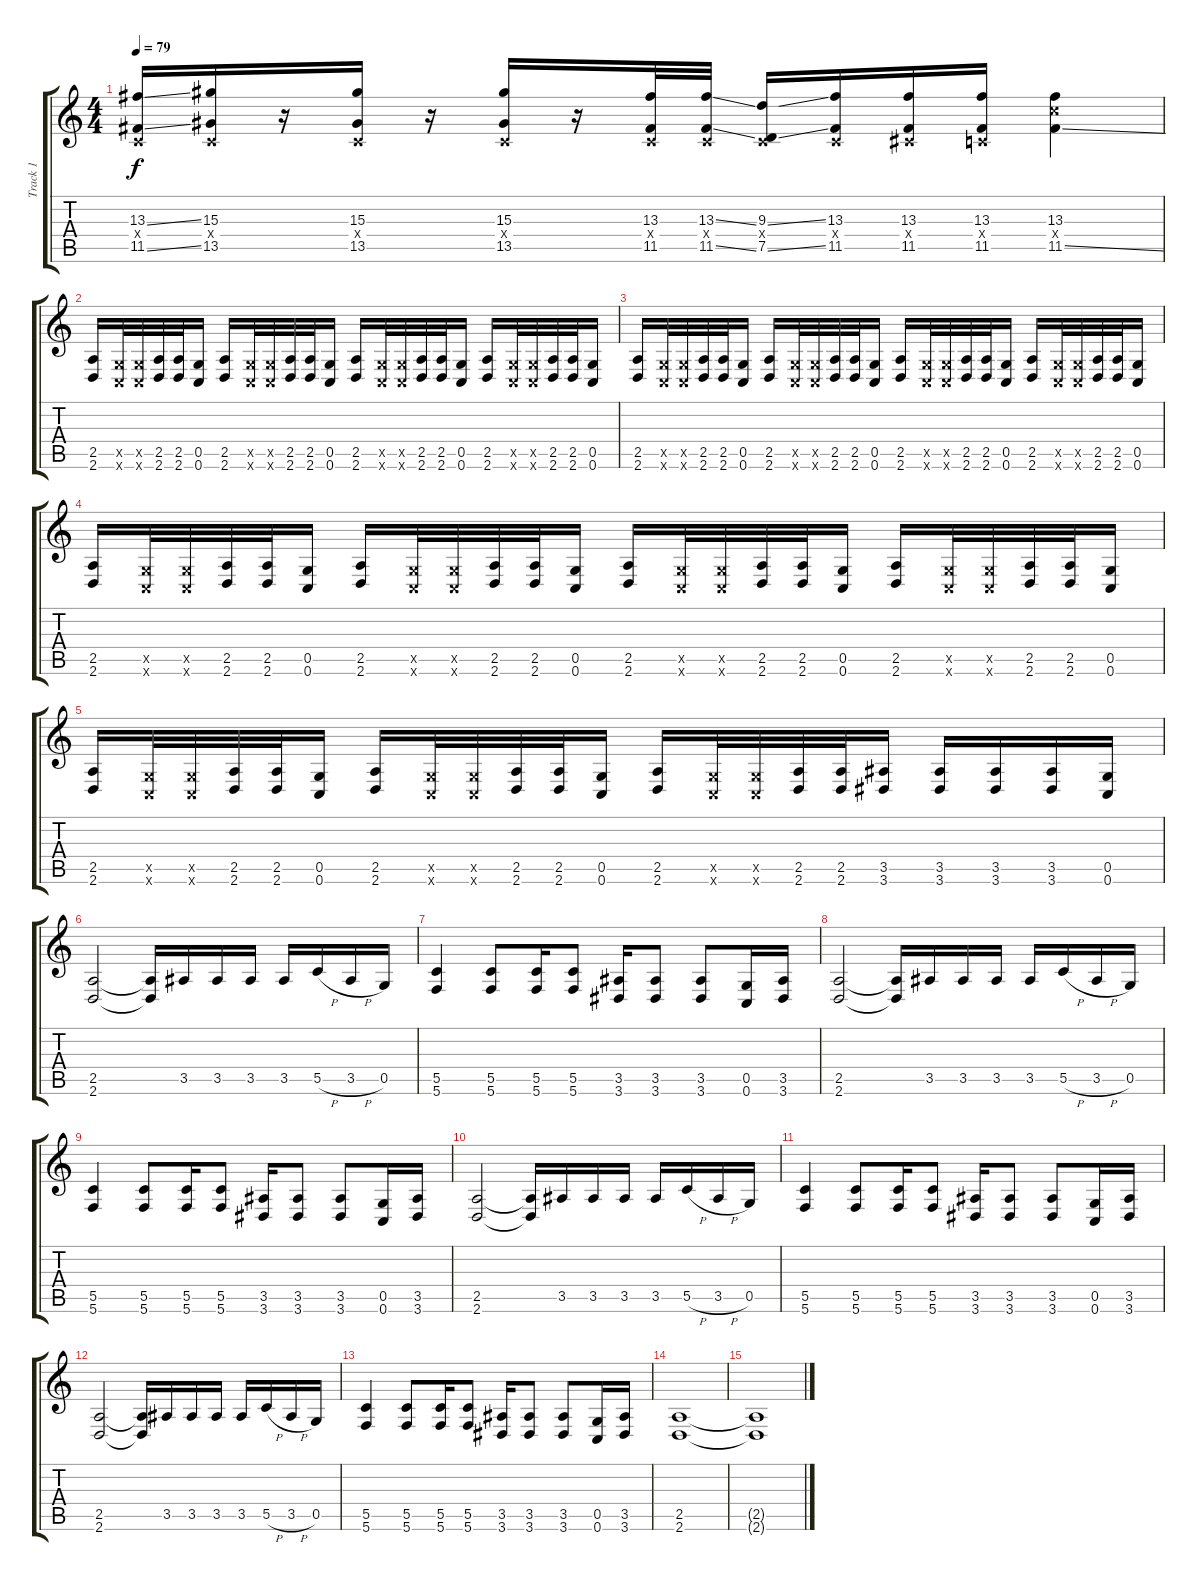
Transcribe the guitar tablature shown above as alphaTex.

\track ("Track 1" "Track 1") {instrument overdrivenguitar}
\staff {score tabs}
\tuning (D4 A3 F3 C3 G2 C2) {hide}
\ts (4 4)
\tempo 79
\clef g2
\ks c
(13.3{ss} 0.4{x} 11.5{ss}).16{dy f} (15.3 0.4{x} 13.5).16 r.16 (15.3 0.4{x} 13.5).16 r.16 (15.3 0.4{x} 13.5).16 r.16 (13.3 0.4{x} 11.5).32 (13.3{ss} 0.4{x} 11.5{ss}).32 (9.3{ss} 0.4{x} 7.5{ss}).16 (13.3 0.4{x} 11.5).16 (13.3 1.4{x} 11.5).16 (13.3 0.4{x} 11.5).16 (13.3 12.4{x} 11.5{ss}).4 |
(2.5 2.6).16 (0.5{x} 0.6{x}).32 (0.5{x} 0.6{x}).32 (2.5 2.6).32 (2.5 2.6).32 (0.5 0.6).16 (2.5 2.6).16 (0.5{x} 0.6{x}).32 (0.5{x} 0.6{x}).32 (2.5 2.6).32 (2.5 2.6).32 (0.5 0.6).16 (2.5 2.6).16 (0.5{x} 0.6{x}).32 (0.5{x} 0.6{x}).32 (2.5 2.6).32 (2.5 2.6).32 (0.5 0.6).16 (2.5 2.6).16 (0.5{x} 0.6{x}).32 (0.5{x} 0.6{x}).32 (2.5 2.6).32 (2.5 2.6).32 (0.5 0.6).16 |
(2.5 2.6).16 (0.5{x} 0.6{x}).32 (0.5{x} 0.6{x}).32 (2.5 2.6).32 (2.5 2.6).32 (0.5 0.6).16 (2.5 2.6).16 (0.5{x} 0.6{x}).32 (0.5{x} 0.6{x}).32 (2.5 2.6).32 (2.5 2.6).32 (0.5 0.6).16 (2.5 2.6).16 (0.5{x} 0.6{x}).32 (0.5{x} 0.6{x}).32 (2.5 2.6).32 (2.5 2.6).32 (0.5 0.6).16 (2.5 2.6).16 (0.5{x} 0.6{x}).32 (0.5{x} 0.6{x}).32 (2.5 2.6).32 (2.5 2.6).32 (0.5 0.6).16 |
(2.5 2.6).16 (0.5{x} 0.6{x}).32 (0.5{x} 0.6{x}).32 (2.5 2.6).32 (2.5 2.6).32 (0.5 0.6).16 (2.5 2.6).16 (0.5{x} 0.6{x}).32 (0.5{x} 0.6{x}).32 (2.5 2.6).32 (2.5 2.6).32 (0.5 0.6).16 (2.5 2.6).16 (0.5{x} 0.6{x}).32 (0.5{x} 0.6{x}).32 (2.5 2.6).32 (2.5 2.6).32 (0.5 0.6).16 (2.5 2.6).16 (0.5{x} 0.6{x}).32 (0.5{x} 0.6{x}).32 (2.5 2.6).32 (2.5 2.6).32 (0.5 0.6).16 |
(2.5 2.6).16 (0.5{x} 0.6{x}).32 (0.5{x} 0.6{x}).32 (2.5 2.6).32 (2.5 2.6).32 (0.5 0.6).16 (2.5 2.6).16 (0.5{x} 0.6{x}).32 (0.5{x} 0.6{x}).32 (2.5 2.6).32 (2.5 2.6).32 (0.5 0.6).16 (2.5 2.6).16 (0.5{x} 0.6{x}).32 (0.5{x} 0.6{x}).32 (2.5 2.6).32 (2.5 2.6).32 (3.5 3.6).16 (3.5 3.6).16 (3.5 3.6).16 (3.5 3.6).16 (0.5 0.6).16 |
(2.5 2.6).2 (2.5{t} 2.6{t}).16 3.5.16 3.5.16 3.5.16 3.5.16 5.5{h}.16 3.5{h}.16 0.5.16 |
(5.5 5.6).4 (5.5 5.6).8 (5.5 5.6).16 (5.5 5.6).8 (3.5 3.6).16 (3.5 3.6).8 (3.5 3.6).8 (0.5 0.6).16 (3.5 3.6).16 |
(2.5 2.6).2 (2.5{t} 2.6{t}).16 3.5.16 3.5.16 3.5.16 3.5.16 5.5{h}.16 3.5{h}.16 0.5.16 |
(5.5 5.6).4 (5.5 5.6).8 (5.5 5.6).16 (5.5 5.6).8 (3.5 3.6).16 (3.5 3.6).8 (3.5 3.6).8 (0.5 0.6).16 (3.5 3.6).16 |
(2.5 2.6).2 (2.5{t} 2.6{t}).16 3.5.16 3.5.16 3.5.16 3.5.16 5.5{h}.16 3.5{h}.16 0.5.16 |
(5.5 5.6).4 (5.5 5.6).8 (5.5 5.6).16 (5.5 5.6).8 (3.5 3.6).16 (3.5 3.6).8 (3.5 3.6).8 (0.5 0.6).16 (3.5 3.6).16 |
(2.5 2.6).2 (2.5{t} 2.6{t}).16 3.5.16 3.5.16 3.5.16 3.5.16 5.5{h}.16 3.5{h}.16 0.5.16 |
(5.5 5.6).4 (5.5 5.6).8 (5.5 5.6).16 (5.5 5.6).8 (3.5 3.6).16 (3.5 3.6).8 (3.5 3.6).8 (0.5 0.6).16 (3.5 3.6).16 |
(2.5 2.6).1{volume 0} |
(2.5{t} 2.6{t}).1
